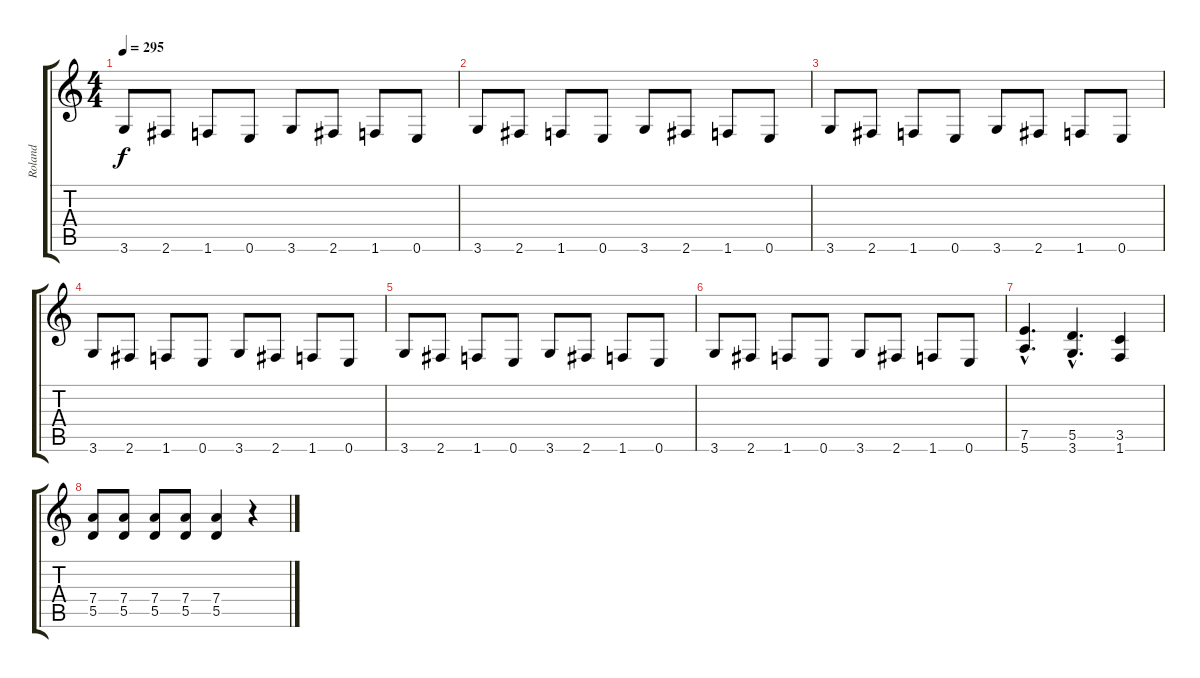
\track ("Roland" "Roland") {instrument overdrivenguitar}
\staff {score tabs}
\tuning (E4 B3 G3 D3 A2 E2) {hide}
\ts (4 4)
\tempo 295
\clef g2
\ks c
3.6.8{dy f} 2.6.8 1.6.8 0.6.8 3.6.8 2.6.8 1.6.8 0.6.8 |
3.6.8 2.6.8 1.6.8 0.6.8 3.6.8 2.6.8 1.6.8 0.6.8 |
3.6.8 2.6.8 1.6.8 0.6.8 3.6.8 2.6.8 1.6.8 0.6.8 |
3.6.8 2.6.8 1.6.8 0.6.8 3.6.8 2.6.8 1.6.8 0.6.8 |
3.6.8 2.6.8 1.6.8 0.6.8 3.6.8 2.6.8 1.6.8 0.6.8 |
3.6.8 2.6.8 1.6.8 0.6.8 3.6.8 2.6.8 1.6.8 0.6.8 |
(7.5{hac} 5.6{hac}).4{d} (5.5{hac} 3.6{hac}).4{d} (3.5 1.6).4 |
(7.4 5.5).8 (7.4 5.5).8 (7.4 5.5).8 (7.4 5.5).8 (7.4 5.5).4 r.4
